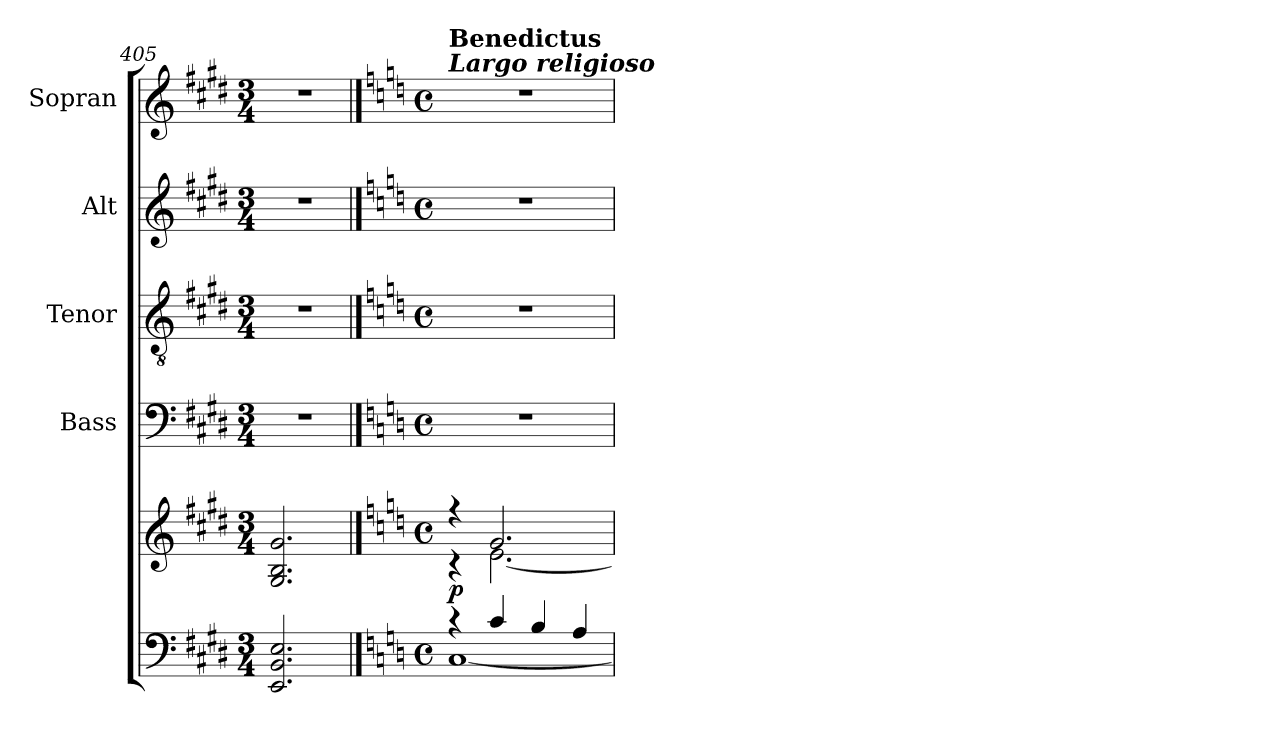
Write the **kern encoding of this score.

**kern	**kern	**dynam	**kern	**kern	**kern	**kern
*part5	*part5	*part5	*part4	*part3	*part2	*part1
*staff6	*staff5	*staff5/6	*staff4	*staff3	*staff2	*staff1
*	*	*	*I"Bass	*I"Tenor	*I"Alt	*I"Sopran
*	*	*	*I'B.	*I'T.	*I'A.	*I'S.
*clefF4	*clefG2	*	*clefF4	*clefGv2	*clefG2	*clefG2
*k[f#c#g#d#]	*k[f#c#g#d#]	*	*k[f#c#g#d#]	*k[f#c#g#d#]	*k[f#c#g#d#]	*k[f#c#g#d#]
*E:	*E:	*	*E:	*E:	*E:	*E:
*M3/4	*M3/4	*	*M3/4	*M3/4	*M3/4	*M3/4
=405	=405	=405	=405	=405	=405	=405
2.EE/ 2.BB/ 2.E/	2.G#/ 2.B/ 2.g#/	.	2.r	2.r	2.r	2.r
!!LO:LB:g=z
==406	==406	==406	==406	==406	==406	==406
*k[]	*k[]	*	*k[]	*k[]	*k[]	*k[]
*C:	*C:	*	*C:	*C:	*C:	*C:
*M4/4	*M4/4	*	*M4/4	*M4/4	*M4/4	*M4/4
*met(c)	*met(c)	*	*met(c)	*met(c)	*met(c)	*met(c)
*^	*^	*	*	*	*	*
!	!	!	!	!	!	!	!	!LO:TX:a:Bi:t=Largo religioso
!	!	!	!	!	!	!	!	!LO:TX:a:B:t=Benedictus
!	!	!	!	!LO:DY:b	!	!	!	!
4rB	[<1C	4r	4r	p	1r	1r	1r	1r
4c/	.	2.g/	[<2.e\	.	.	.	.	.
4B/	.	.	.	.	.	.	.	.
4A/	.	.	.	.	.	.	.	.
*v	*v	*	*	*	*	*	*	*
*	*v	*v	*	*	*	*	*
=	=	=	=	=	=	=
*-	*-	*-	*-	*-	*-	*-
